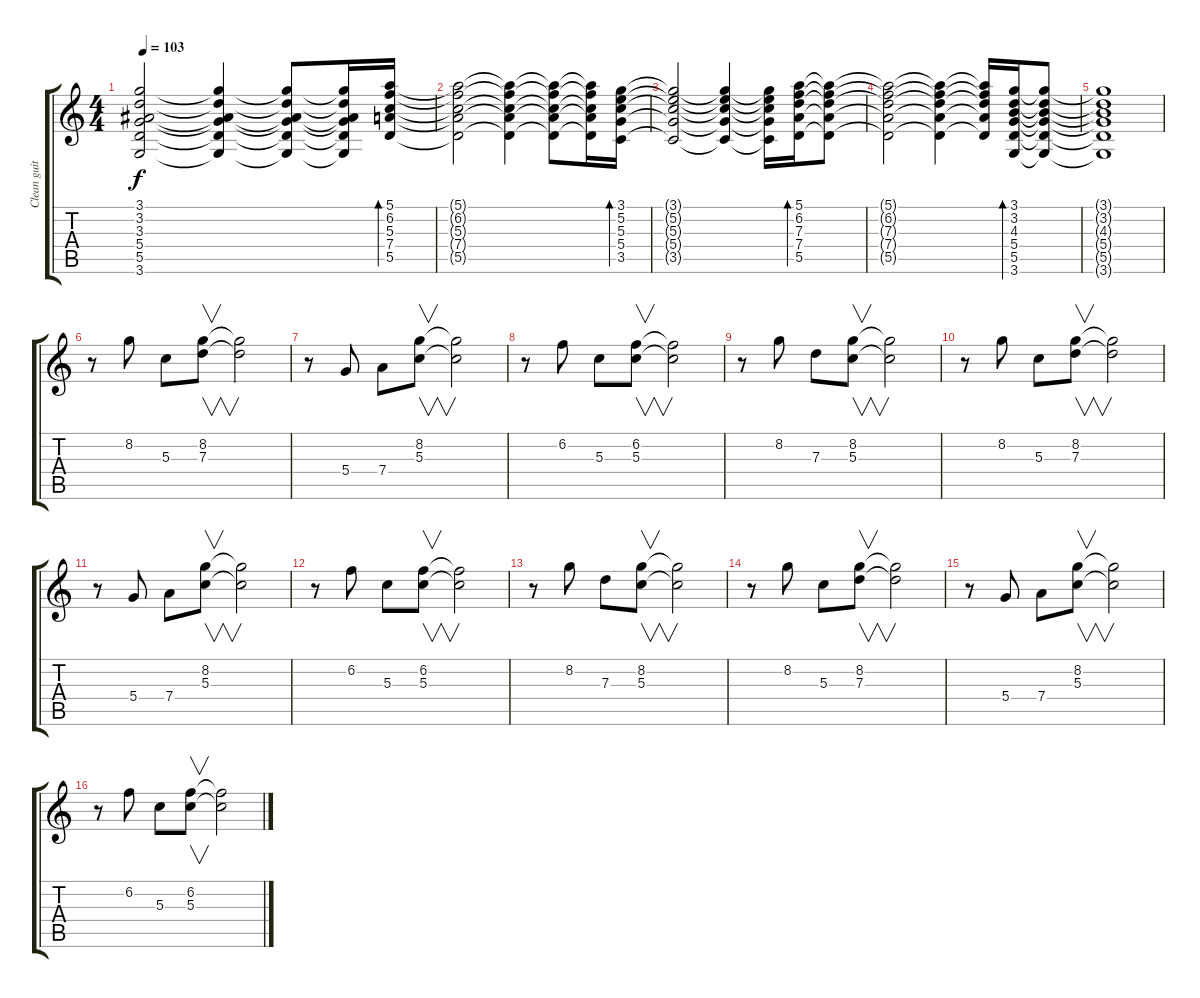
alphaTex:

\track ("Clean guitar" "Clean guit") {instrument electricguitarclean}
\staff {score tabs}
\tuning (E4 B3 G3 D3 A2 E2) {hide}
\ts (4 4)
\tempo 103
\clef g2
\ks c
(3.1{t} 3.2{t} 3.3{t} 5.4{t} 5.5{t} 3.6{t}).2{dy f} (3.1{t} 3.2{t} 3.3{t} 5.4{t} 5.5{t} 3.6{t}).4 (3.1{t} 3.2{t} 3.3{t} 5.4{t} 5.5{t} 3.6{t}).8 (3.1{t} 3.2{t} 3.3{t} 5.4{t} 5.5{t} 3.6{t}).16 (5.1 6.2 5.3 7.4 5.5).16{bd 240} |
(5.1{t} 6.2{t} 5.3{t} 7.4{t} 5.5{t}).2 (5.1{t} 6.2{t} 5.3{t} 7.4{t} 5.5{t}).4 (5.1{t} 6.2{t} 5.3{t} 7.4{t} 5.5{t}).8 (5.1{t} 6.2{t} 5.3{t} 7.4{t} 5.5{t}).16 (3.1 5.2 5.3 5.4 3.5).16{bd 240} |
(3.1{t} 5.2{t} 5.3{t} 5.4{t} 3.5{t}).2 (3.1{t} 5.2{t} 5.3{t} 5.4{t} 3.5{t}).4 (3.1{t} 5.2{t} 5.3{t} 5.4{t} 3.5{t}).16 (5.1 6.2 7.3 7.4 5.5).16{bd 240} (5.1{t} 6.2{t} 7.3{t} 7.4{t} 5.5{t}).8 |
(5.1{t} 6.2{t} 7.3{t} 7.4{t} 5.5{t}).2 (5.1{t} 6.2{t} 7.3{t} 7.4{t} 5.5{t}).4 (5.1{t} 6.2{t} 7.3{t} 7.4{t} 5.5{t}).16 (3.1 3.2 4.3 5.4 5.5 3.6).16{bd 240} (3.1{t} 3.2{t} 4.3{t} 5.4{t} 5.5{t} 3.6{t}).8 |
(3.1{t} 3.2{t} 4.3{t} 5.4{t} 5.5{t} 3.6{t}).1 |
r.8 8.2.8 5.3.8 (8.2 7.3).8{v} (8.2{t} 7.3{t}).2 |
r.8 5.4.8 7.4.8 (8.2 5.3).8{v} (8.2{t} 5.3{t}).2 |
r.8 6.2.8 5.3.8 (6.2 5.3).8{v} (6.2{t} 5.3{t}).2 |
r.8 8.2.8 7.3.8 (8.2 5.3).8{v} (8.2{t} 5.3{t}).2 |
r.8 8.2.8 5.3.8 (8.2 7.3).8{v} (8.2{t} 7.3{t}).2 |
r.8 5.4.8 7.4.8 (8.2 5.3).8{v} (8.2{t} 5.3{t}).2 |
r.8 6.2.8 5.3.8 (6.2 5.3).8{v} (6.2{t} 5.3{t}).2 |
r.8 8.2.8 7.3.8 (8.2 5.3).8{v} (8.2{t} 5.3{t}).2 |
r.8 8.2.8 5.3.8 (8.2 7.3).8{v} (8.2{t} 7.3{t}).2 |
r.8 5.4.8 7.4.8 (8.2 5.3).8{v} (8.2{t} 5.3{t}).2 |
r.8 6.2.8 5.3.8 (6.2 5.3).8{v} (6.2{t} 5.3{t}).2
